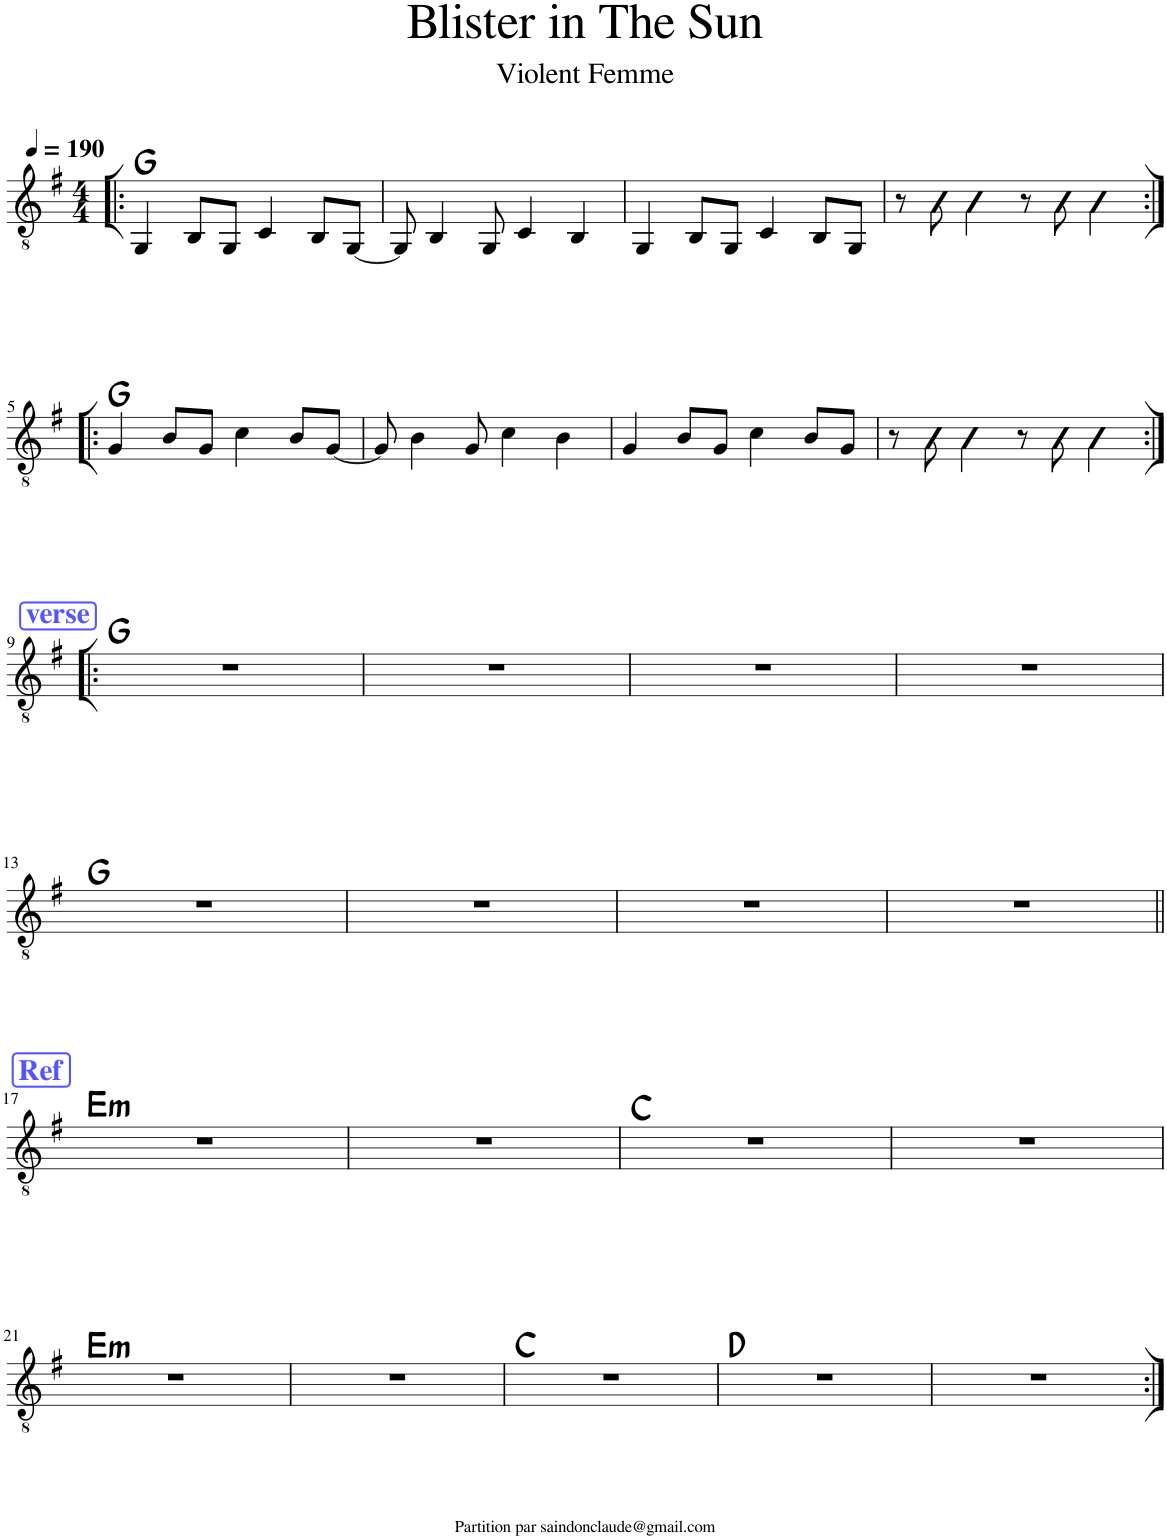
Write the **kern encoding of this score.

**kern	**harte
*part1	*part1
*staff1	*
*I"Classical Guitar	*
*I'Guit.	*
*clefGv2	*
*k[f#]	*
*M4/4	*
*MM190	*
=1!|:	=1!|:
4GG/	G:maj
8BB/L	.
8GG/J	.
4C/	.
8BB/L	.
[8GG/J	.
=2	=2
8GG/]	.
4BB/	.
8GG/	.
4C/	.
4BB/	.
=3	=3
4GG/	.
8BB/L	.
8GG/J	.
4C/	.
8BB/L	.
8GG/J	.
=4	=4
8r	.
8G\	.
4G\	.
8r	.
8G\	.
4G\	.
!!LO:LB:g=z
=5:|!|:	=5:|!|:
4G/	G:maj
8B/L	.
8G/J	.
4c\	.
8B/L	.
[8G/J	.
=6	=6
8G/]	.
4B\	.
8G/	.
4c\	.
4B\	.
=7	=7
4G/	.
8B/L	.
8G/J	.
4c\	.
8B/L	.
8G/J	.
=8	=8
8r	.
8g\	.
4g\	.
8r	.
8g\	.
4g\	.
!!LO:LB:g=z
!!LO:REH:place=s1:a:B:cj:color=#5555FF:fs=14:t=verse
=9:|!|:	=9:|!|:
1r	G:maj
=10	=10
1r	.
=11	=11
1r	.
=12	=12
1r	.
!!LO:LB:g=z
=13	=13
1r	G:maj
=14	=14
1r	.
=15	=15
1r	.
=16	=16
1r	.
!!LO:LB:g=z
!!LO:REH:place=s1:a:B:cj:color=#5555FF:fs=14:t=Ref
=17||	=17||
!	!LO:H:kt=m
1r	E:min
=18	=18
1r	.
=19	=19
1r	C:maj
=20	=20
1r	.
!!LO:LB:g=z
=21	=21
!	!LO:H:kt=m
1r	E:min
=22	=22
1r	.
=23	=23
1r	C:maj
=24	=24
1r	D:maj
=25	=25
1r	.
=:|!	=:|!
*-	*-
